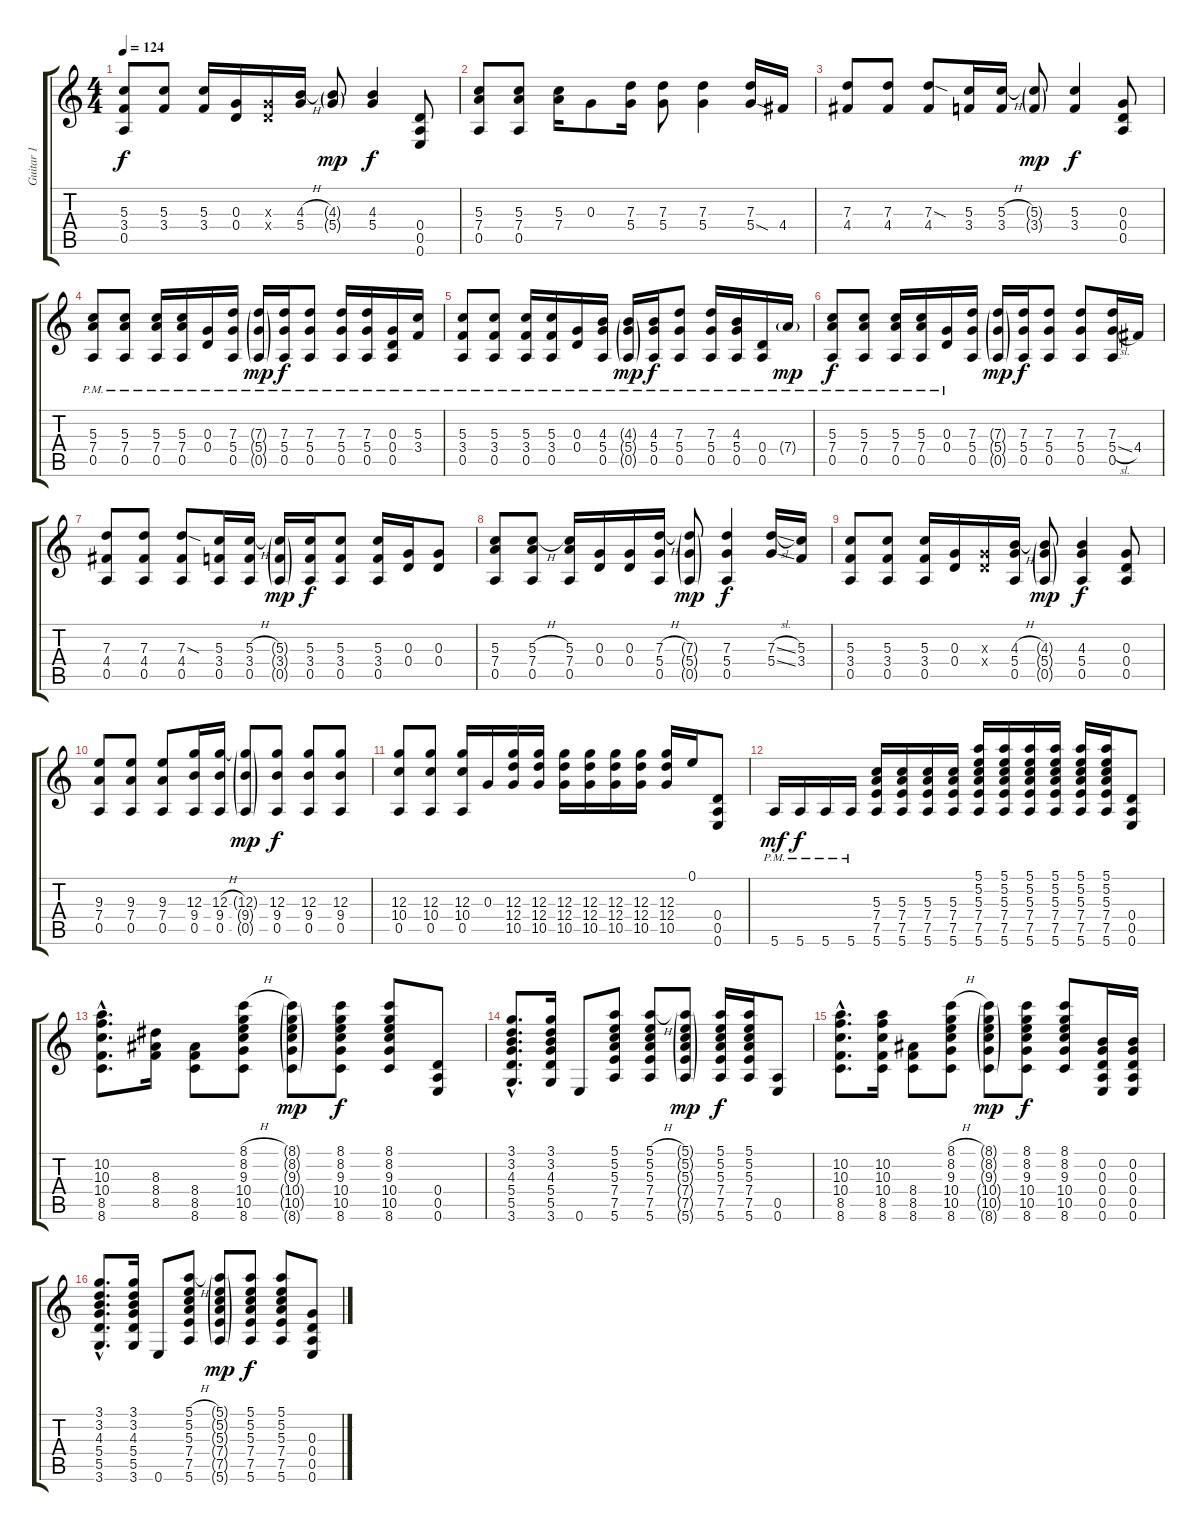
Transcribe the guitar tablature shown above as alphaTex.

\track ("Guitar 1" "Guitar 1") {instrument distortionguitar}
\staff {score tabs}
\tuning (E4 B3 G3 D3 A2 E2) {hide}
\ts (4 4)
\tempo 124
\clef g2
\ks c
(5.3 3.4 0.5).8{dy f} (5.3 3.4).8 (5.3 3.4).16 (0.3 0.4).16 (0.3{x} 0.4{x}).16 (4.3{h} 5.4).16 (4.3{g} 5.4{g}).8{dy mp} (4.3 5.4).4{dy f} (0.4 0.5 0.6).8 |
(5.3 7.4 0.5).8 (5.3 7.4 0.5).8 (5.3 7.4).16 0.3.8 (7.3 5.4).16 (7.3 5.4).8 (7.3 5.4).4 (7.3 5.4{sod}).16 4.4.16 |
(7.3 4.4).8 (7.3 4.4).8 (7.3{sod} 4.4).8 (5.3 3.4).16 (5.3{h} 3.4).16 (5.3{g} 3.4{g}).8{dy mp} (5.3 3.4).4{dy f} (0.3 0.4 0.5).8 |
(5.3{pm} 7.4{pm} 0.5{pm}).8 (5.3{pm} 7.4{pm} 0.5{pm}).8 (5.3{pm} 7.4{pm} 0.5{pm}).16 (5.3{pm} 7.4{pm} 0.5{pm}).16 (0.3{pm} 0.4{pm}).16 (7.3{pm} 5.4{pm} 0.5{pm}).16 (7.3{g pm} 5.4{g pm} 0.5{g pm}).16{dy mp} (7.3{pm} 5.4{pm} 0.5{pm}).16{dy f} (7.3{pm} 5.4{pm} 0.5{pm}).8 (7.3{pm} 5.4{pm} 0.5{pm}).16 (7.3{pm} 5.4{pm} 0.5{pm}).16 (0.3{pm} 0.4{pm} 0.5{pm}).16 (5.3{pm} 3.4{pm}).16 |
(5.3{pm} 3.4{pm} 0.5{pm}).8 (5.3{pm} 3.4{pm} 0.5{pm}).8 (5.3{pm} 3.4{pm} 0.5{pm}).16 (5.3{pm} 3.4{pm} 0.5{pm}).16 (0.3{pm} 0.4{pm}).16 (4.3{pm} 5.4{pm} 0.5{pm}).16 (4.3{g pm} 5.4{g pm} 0.5{g pm}).16{dy mp} (4.3{pm} 5.4{pm} 0.5{pm}).16{dy f} (7.3{pm} 5.4{pm} 0.5{pm}).8 (7.3{pm} 5.4{pm} 0.5{pm}).16 (4.3{pm} 5.4{pm} 0.5{pm}).16 (0.4{pm} 0.5{pm}).16 7.4{g pm}.16{dy mp} |
(5.3{pm} 7.4{pm} 0.5{pm}).8{dy f} (5.3{pm} 7.4{pm} 0.5{pm}).8 (5.3{pm} 7.4{pm} 0.5{pm}).16 (5.3{pm} 7.4{pm} 0.5{pm}).16 (0.3{pm} 0.4{pm}).16 (7.3 5.4 0.5).16 (7.3{g} 5.4{g} 0.5{g}).16{dy mp} (7.3 5.4 0.5).16{dy f} (7.3 5.4 0.5).8 (7.3 5.4 0.5).8 (7.3 5.4{sl} 0.5).16 4.4.16 |
(7.3 4.4 0.5).8 (7.3 4.4 0.5).8 (7.3{sod} 4.4 0.5).8 (5.3 3.4 0.5).16 (5.3{h} 3.4 0.5).16 (5.3{g} 3.4{g} 0.5{g}).16{dy mp} (5.3 3.4 0.5).16{dy f} (5.3 3.4 0.5).8 (5.3 3.4 0.5).16 (0.3 0.4).16 (0.3 0.4).8 |
(5.3 7.4 0.5).8 (5.3{h} 7.4 0.5).8 (5.3 7.4 0.5).16 (0.3 0.4).16 (0.3 0.4).16 (7.3{h} 5.4 0.5).16 (7.3{g} 5.4{g} 0.5{g}).8{dy mp} (7.3 5.4 0.5).4{dy f} (7.3{sl} 5.4{ss}).16 (5.3 3.4).16 |
(5.3 3.4 0.5).8 (5.3 3.4 0.5).8 (5.3 3.4 0.5).16 (0.3 0.4).16 (0.3{x} 0.4{x}).16 (4.3{h} 5.4 0.5).16 (4.3{g} 5.4{g} 0.5{g}).8{dy mp} (4.3 5.4 0.5).4{dy f} (0.3 0.4 0.5).8 |
(9.3 7.4 0.5).8 (9.3 7.4 0.5).8 (9.3 7.4 0.5).8 (12.3 9.4 0.5).16 (12.3{h} 9.4 0.5).16 (12.3{g} 9.4{g} 0.5{g}).8{dy mp} (12.3 9.4 0.5).8{dy f} (12.3 9.4 0.5).8 (12.3 9.4 0.5).8 |
(12.3 10.4 0.5).8 (12.3 10.4 0.5).8 (12.3 10.4 0.5).16 0.3.16 (12.3 12.4 10.5).16 (12.3 12.4 10.5).16 (12.3 12.4 10.5).16 (12.3 12.4 10.5).16 (12.3 12.4 10.5).16 (12.3 12.4 10.5).16 (12.3 12.4 10.5).16 0.1.16 (0.4 0.5 0.6).8 |
5.6{pm}.16{dy mf} 5.6{pm}.16{dy f} 5.6{pm}.16 5.6{pm}.16 (5.3 7.4 7.5 5.6).16 (5.3 7.4 7.5 5.6).16 (5.3 7.4 7.5 5.6).16 (5.3 7.4 7.5 5.6).16 (5.1 5.2 5.3 7.4 7.5 5.6).16 (5.1 5.2 5.3 7.4 7.5 5.6).16 (5.1 5.2 5.3 7.4 7.5 5.6).16 (5.1 5.2 5.3 7.4 7.5 5.6).16 (5.1 5.2 5.3 7.4 7.5 5.6).16 (5.1 5.2 5.3 7.4 7.5 5.6).16 (0.4 0.5 0.6).8 |
(10.2{hac} 10.3{hac} 10.4{hac} 8.5{hac} 8.6{hac}).8{d} (8.3 8.4 8.5).16 (8.4 8.5 8.6).8 (8.1{h} 8.2 9.3 10.4 10.5 8.6).8 (8.1{g} 8.2{g} 9.3{g} 10.4{g} 10.5{g} 8.6{g}).8{dy mp} (8.1 8.2 9.3 10.4 10.5 8.6).8{dy f} (8.1 8.2 9.3 10.4 10.5 8.6).8 (0.4 0.5 0.6).8 |
(3.1{hac} 3.2{hac} 4.3{hac} 5.4{hac} 5.5{hac} 3.6{hac}).8{d} (3.1 3.2 4.3 5.4 5.5 3.6).16 0.6.8 (5.1 5.2 5.3 7.4 7.5 5.6).8 (5.1{h} 5.2 5.3 7.4 7.5 5.6).8 (5.1{g} 5.2{g} 5.3{g} 7.4{g} 7.5{g} 5.6{g}).8{dy mp} (5.1 5.2 5.3 7.4 7.5 5.6).16{dy f} (5.1 5.2 5.3 7.4 7.5 5.6).16 (0.5 0.6).8 |
(10.2{hac} 10.3{hac} 10.4{hac} 8.5{hac} 8.6{hac}).8{d} (10.2 10.3 10.4 8.5 8.6).16 (8.4 8.5 8.6).8 (8.1{h} 8.2 9.3 10.4 10.5 8.6).8 (8.1{g} 8.2{g} 9.3{g} 10.4{g} 10.5{g} 8.6{g}).8{dy mp} (8.1 8.2 9.3 10.4 10.5 8.6).8{dy f} (8.1 8.2 9.3 10.4 10.5 8.6).8 (0.2 0.3 0.4 0.5 0.6).16 (0.2 0.3 0.4 0.5 0.6).16 |
(3.1{hac} 3.2{hac} 4.3{hac} 5.4{hac} 5.5{hac} 3.6{hac}).8{d} (3.1 3.2 4.3 5.4 5.5 3.6).16 0.6.8 (5.1{h} 5.2 5.3 7.4 7.5 5.6).8 (5.1{g} 5.2{g} 5.3{g} 7.4{g} 7.5{g} 5.6{g}).8{dy mp} (5.1 5.2 5.3 7.4 7.5 5.6).8{dy f} (5.1 5.2 5.3 7.4 7.5 5.6).8 (0.3 0.4 0.5 0.6).8
